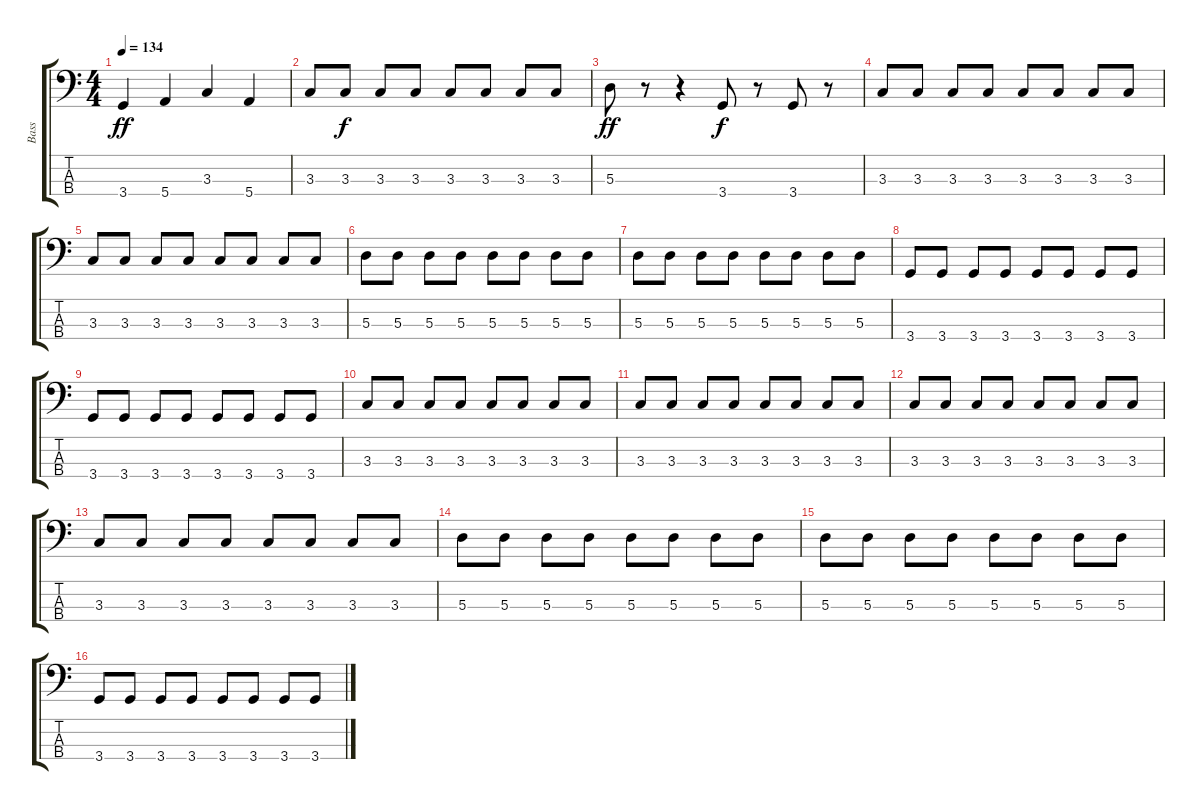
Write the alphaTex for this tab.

\track ("Bass" "Bass") {instrument acousticbass}
\staff {score tabs}
\tuning (G2 D2 A1 E1) {hide}
\ts (4 4)
\tempo 134
\clef f4
\ks c
3.4.4{dy ff} 5.4.4 3.3.4 5.4.4 |
3.3.8 3.3.8{dy f} 3.3.8 3.3.8 3.3.8 3.3.8 3.3.8 3.3.8 |
5.3.8{dy ff} r.8 r.4 3.4.8{dy f} r.8 3.4.8 r.8 |
3.3.8 3.3.8 3.3.8 3.3.8 3.3.8 3.3.8 3.3.8 3.3.8 |
3.3.8 3.3.8 3.3.8 3.3.8 3.3.8 3.3.8 3.3.8 3.3.8 |
5.3.8 5.3.8 5.3.8 5.3.8 5.3.8 5.3.8 5.3.8 5.3.8 |
5.3.8 5.3.8 5.3.8 5.3.8 5.3.8 5.3.8 5.3.8 5.3.8 |
3.4.8 3.4.8 3.4.8 3.4.8 3.4.8 3.4.8 3.4.8 3.4.8 |
3.4.8 3.4.8 3.4.8 3.4.8 3.4.8 3.4.8 3.4.8 3.4.8 |
3.3.8 3.3.8 3.3.8 3.3.8 3.3.8 3.3.8 3.3.8 3.3.8 |
3.3.8 3.3.8 3.3.8 3.3.8 3.3.8 3.3.8 3.3.8 3.3.8 |
3.3.8 3.3.8 3.3.8 3.3.8 3.3.8 3.3.8 3.3.8 3.3.8 |
3.3.8 3.3.8 3.3.8 3.3.8 3.3.8 3.3.8 3.3.8 3.3.8 |
5.3.8 5.3.8 5.3.8 5.3.8 5.3.8 5.3.8 5.3.8 5.3.8 |
5.3.8 5.3.8 5.3.8 5.3.8 5.3.8 5.3.8 5.3.8 5.3.8 |
3.4.8 3.4.8 3.4.8 3.4.8 3.4.8 3.4.8 3.4.8 3.4.8
